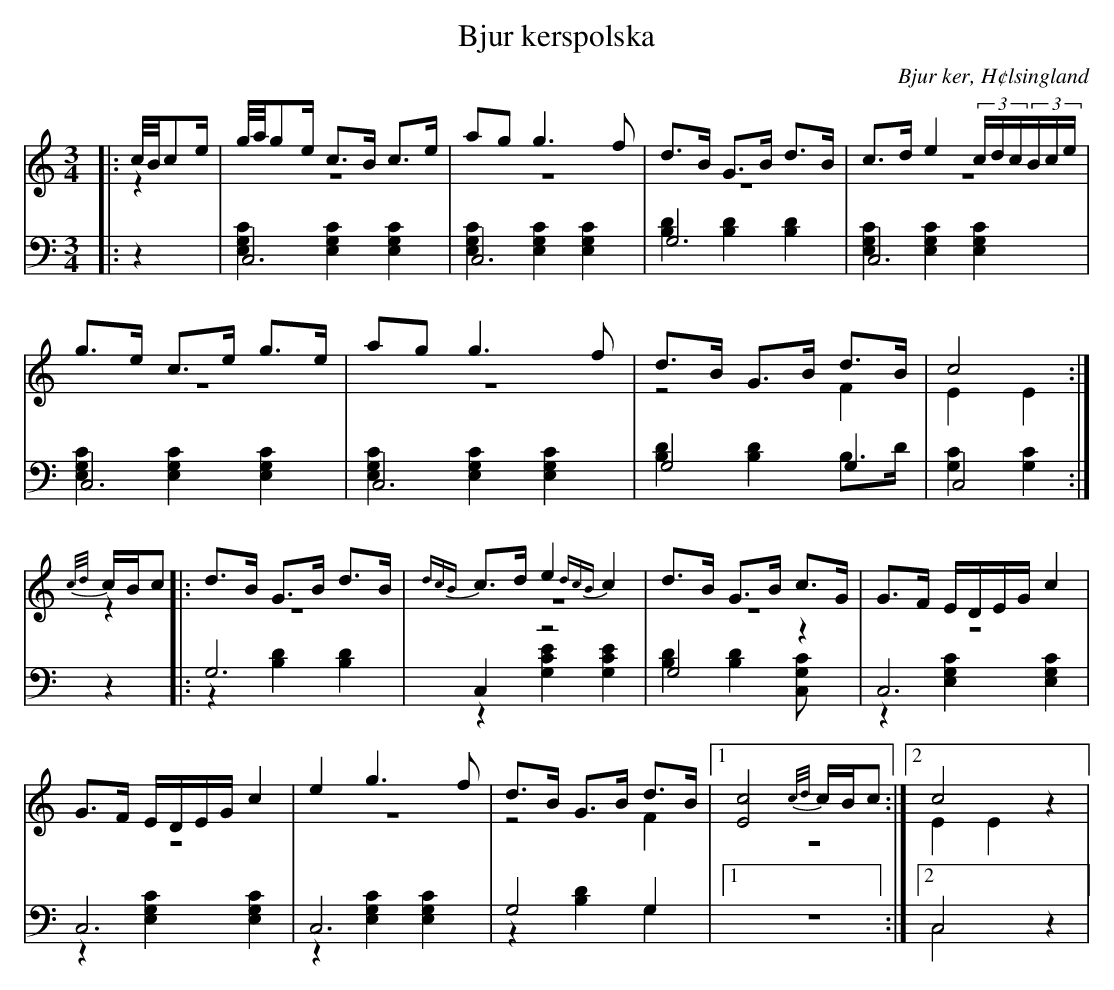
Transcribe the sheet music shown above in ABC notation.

X:1
T: Bjur kerspolska
O: Bjur ker, H¢lsingland
M: 3/4
L: 1/8
K: C
V:1
V:2 merge
V:3
V:4 merge
V:1
|:c//B//ce/|g//a//ge/ c>B c>e|ag g3 f|d>B G>B d>B|c>d e2 (3c/d/c/(3B/c/e/|
g>e c>e g>e|ag g3 f|d>B G>B d>B|c4:|
{c/d/}c/B/c |:d>B G>B d>B|{dcB}c>d e2 {dcB}c2|d>B G>B c>G|G>F E/D/E/G/ c2|
G>F E/D/E/G/ c2|e2 g3 f|d>B G>B d>B|1 [E4c4] {c/d/}c/B/c:|2 c4 z2|
V:2
|:z2|z6|z6|z6|z6|
z6|z6|z4 F2|E2 E2:|
z2|:z6|z6|z6|z6|
 z6|z6|z4 F2|1 z6:|2 E2 E2 z2|
V:3 clef=bass
|:z2|C,6|C,6|G,6|C,6|
C,6|C,6|G,4 G,2|C,4:|
z2|:G,6|C,2 z4|G,4 z2|C,6|
 C,6|C,6|G,4 G,2|1 z6:|2 C,4 z2|
V:4 clef=bass
|:z2|[E,2G,2C2] [E,2G,2C2] [E,2G,2C2]|[E,2G,2C2] [E,2G,2C2] [E,2G,2C2]|[B,2D2] [B,2D2] [B,2D2]|[E,2G,2C2] [E,2G,2C2] [E,2G,2C2]|
[E,2G,2C2] [E,2G,2C2] [E,2G,2C2]|[E,2G,2C2] [E,2G,2C2] [E,2G,2C2]|[B,2D2] [B,2D2] B,>D|[G,2C2][G,2C2]:|
z2|:z2 [B,2D2] [B,2D2]|z2 [G,2C2E2] [G,2C2E2]|[B,2D2][B,2D2] [C,2G,C2]|z2 [E,2G,2C2] [E,2G,2C2]|
z2 [E,2G,2C2] [E,2G,2C2]|z2 [E,2G,2C2] [E,2G,2C2]|z2 [B,2D2] G,2|1 z6:|2 C,4 z2|
